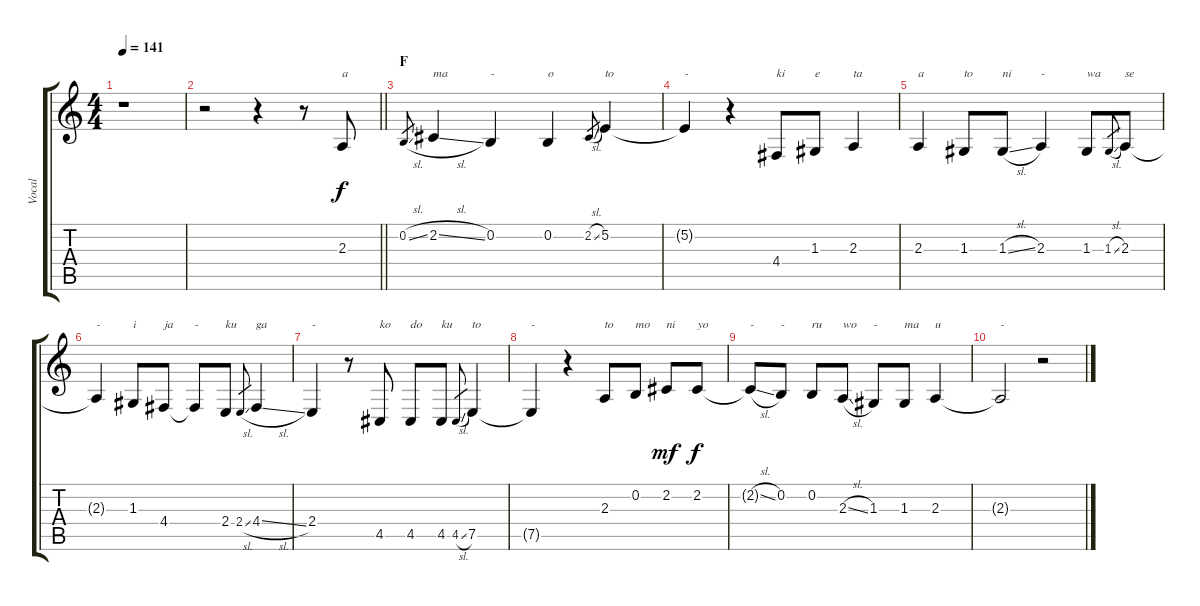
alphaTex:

\track ("Vocal" "Vocal") {instrument clarinet}
\staff {score tabs}
\tuning (E4 B3 G3 D3 A2 E2) {hide}
\ts (4 4)
\tempo 141
\clef g2
\ks c
r.1{dy f} |
\barLineRight lightlight
r.2 r.4 r.8 2.3.8{txt "a"} |
\section ("" "F")
0.2{sl}.8{gr} 2.2{sl}.4{txt "ma"} 0.2.4{txt "-"} 0.2.4{txt "o"} 2.2{sl}.8{gr} 5.2.4{txt "to"} |
5.2{t}.4{txt "-"} r.4 4.4.8{txt "ki"} 1.3.8{txt "e"} 2.3.4{txt "ta"} |
2.3.4{txt "a"} 1.3.8{txt "to"} 1.3{sl}.8{txt "ni"} 2.3.4{txt "-"} 1.3.8{txt "wa"} 1.3{sl}.8{gr} 2.3.8{txt "se"} |
2.3{t}.4{txt "-"} 1.3.8{txt "i"} 4.4.8{txt "ja"} 4.4{t}.8{txt "-"} 2.4.8{txt "ku"} 2.4{sl}.8{gr} 4.4{sl}.4{txt "ga"} |
2.4.4{txt "-"} r.8 4.5.8{txt "ko"} 4.5.8{txt "do"} 4.5.8{txt "ku"} 4.5{sl}.8{gr} 7.5.4{txt "to"} |
7.5{t}.4{txt "-"} r.4 2.3.8{txt "to"} 0.2.8{txt "mo"} 2.2.8{txt "ni" dy mf} 2.2.8{txt "yo" dy f} |
2.2{sl t}.8{txt "-"} 0.2.8{txt "-"} 0.2.8{txt "ru"} 2.3{sl}.8{txt "wo"} 1.3.8{txt "-"} 1.3.8{txt "ma"} 2.3.4{txt "u"} |
2.3{t}.2{txt "-"} r.2
